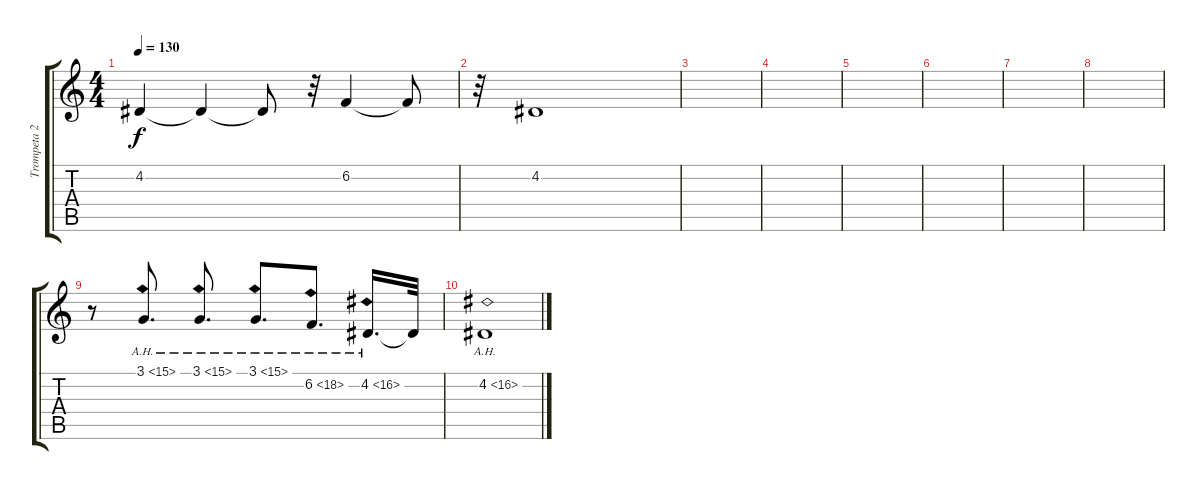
\track ("Trompeta 2 / Acordeon 2" "Trompeta 2") {instrument mutedtrumpet}
\staff {score tabs}
\tuning (E4 B3 G3 D3 A2 E2) {hide}
\ts (4 4)
\tempo 130
\clef g2
\ks c
4.2{t}.4{dy f} 4.2{t}.4 4.2{t}.8 r.32 6.2.4 6.2{t}.8 |
r.32 4.2.1 |
|
|
|
|
|
|
r.8 3.1{ah 12}.8{d volume 7 instrument tuba} 3.1{ah 12}.8{d} 3.1{ah 12}.8{d} 6.2{ah 12}.8{d} 4.2{ah 12}.16{d} 4.2{t}.32 |
4.2{ah 12}.1
